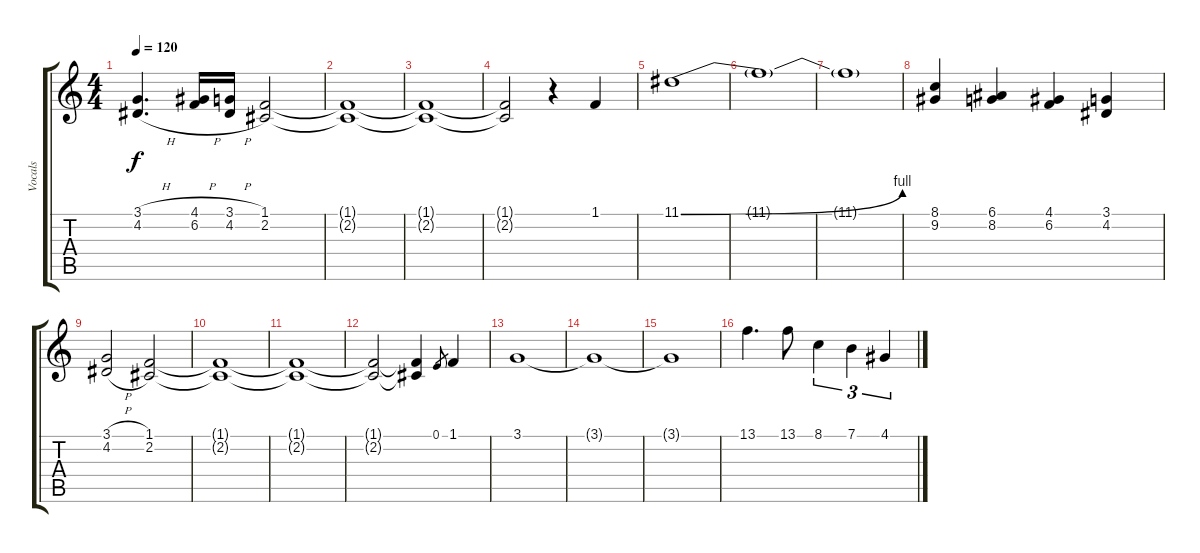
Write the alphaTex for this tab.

\track ("Vocals" "Vocals") {instrument sopranosax}
\staff {score tabs}
\tuning (E4 B3 G3 D3 A2 E2) {hide}
\ts (4 4)
\tempo 120
\clef g2
\ks c
(3.1{h} 4.2{h}).4{d dy f} (4.1{h} 6.2{h}).16 (3.1{h} 4.2{h}).16 (1.1 2.2).2 |
(1.1{t} 2.2{t}).1 |
(1.1{t} 2.2{t}).1 |
(1.1{t} 2.2{t}).2 r.4 1.1.4 |
11.1{be (bend 0 0 60 4)}.1 |
11.1{t}.1 |
11.1{t}.1 |
(8.1 9.2).4 (6.1 8.2).4 (4.1 6.2).4 (3.1 4.2).4 |
(3.1{h} 4.2{h}).2 (1.1 2.2).2 |
(1.1{t} 2.2{t}).1 |
(1.1{t} 2.2{t}).1 |
(1.1{t} 2.2{t}).2 (1.1{t} 2.2{t}).4 0.1.8{gr} 1.1.4 |
3.1.1 |
3.1{t}.1 |
3.1{t}.1 |
13.1.4{d} 13.1.8 8.1.4{tu (3 2)} 7.1.4{tu (3 2)} 4.1.4{tu (3 2)}
